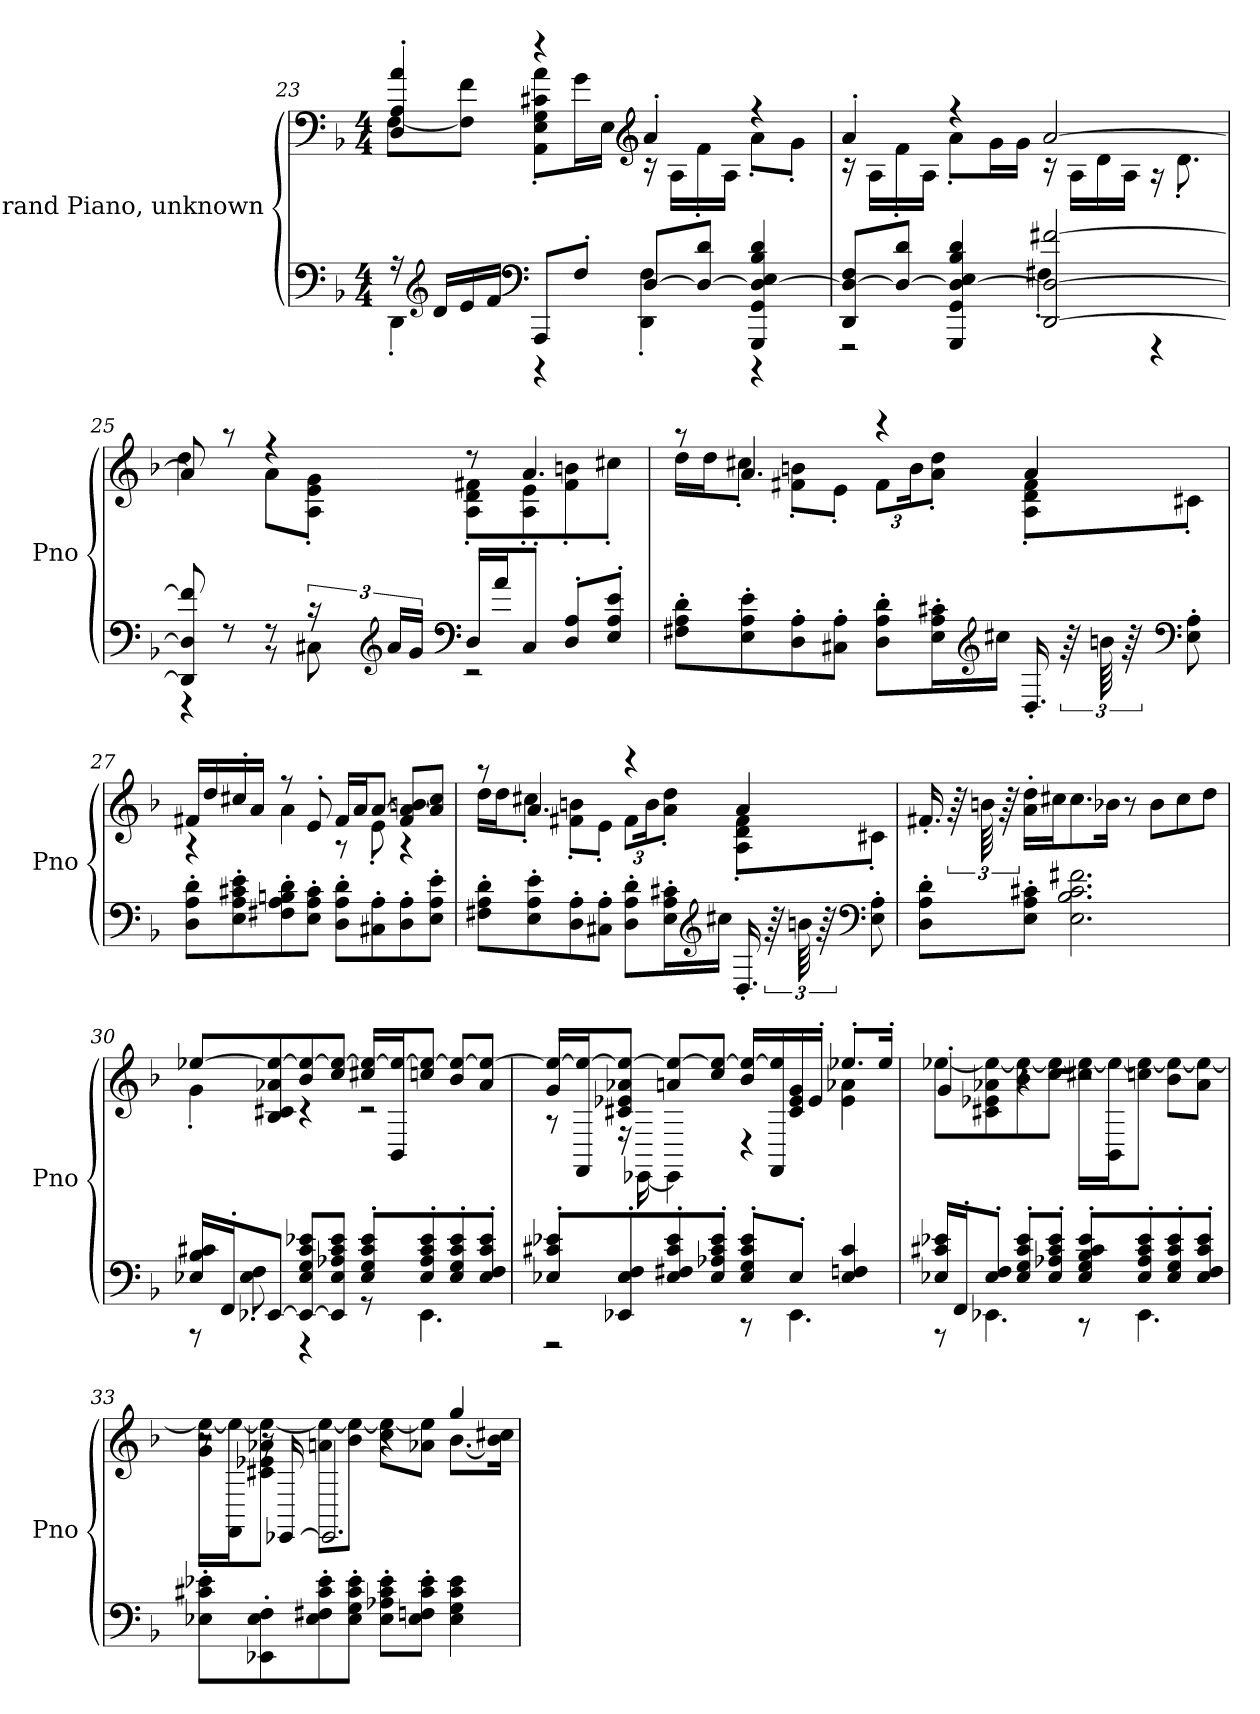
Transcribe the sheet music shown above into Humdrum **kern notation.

**kern	**kern
*part1	*part1
*staff2	*staff1
*I"Grand Piano, unknown	*
*I'Pno	*
!!LO:LB:g=z
*clefF4	*clefF4
*k[b-]	*k[b-]
*M4/4	*M4/4
=23	=23
*^	*^
16r	4DD'\	4D/' 4A/' 4a/'	[8F\L
*clefG2	*	*	*
16d/LL	.	.	.
16e/	.	.	8F\] 8f\J
16f/JJ	.	.	.
*clefF4	*	*	*
8AAA/L	4r	4r	8AA\' 8E\' 8G\' 8c#X\' 8a\'L
8F'/J	.	.	16g\L
.	.	.	16E\JJ
*	*	*clefG2	*
[8D/L	4DD\' 4F\'	4a'/	16r
.	.	.	16A\LL
8D/_ 8d/J	.	.	16f'\
.	.	.	16A\JJ
4GGG/ 4GG/ 4D/_ 4E/ 4B-/ 4d/	4r	4r	8a'\L
.	.	.	8g'\J
=24	=24	=24	=24
8DD/ 8D/_ 8F/L	2r	4a'/	16r
.	.	.	16A\LL
8D/_ 8d/J	.	.	16f'\
.	.	.	16A\JJ
4GGG/ 4GG/ 4D/_ 4E/ 4B-/ 4d/	.	4r	8a'\L
.	.	.	16g\L
.	.	.	16g\JJ
[2DD/ 2D/_ [2f#X/	4F#X'\	[2a/	16r
.	.	.	16A\LL
.	.	.	16d\
.	.	.	16A\JJ
.	4r	.	16r
.	.	.	8.d'\
!!LO:PB:g=z	!!
=25	=25	=25	=25
8DD/] 8D/] 8f#/]	4r	8a/]	4dd\
8r	.	8r	.
8r	8r	4r	8a\L
24r	8C#X\	.	8A\' 8e\' 8g\'J
*clefG2	*	*	*
24a/LL	.	.	.
24g/JJ	.	.	.
*clefF4	*	*	*
16D/LL	2r	8r	8A\' 8d\' 8f#X\'L
16a/J	.	.	.
8C#'/J	.	4.a/	8A\' 8e\'
8D/' 8A/'L	.	.	8f#\' 8bn\'
8E/' 8A/' 8e/'J	.	.	8cc#X'\J
*v	*v	*	*
=26	=26	=26
8F#X\' 8A\' 8d\'L	8r	16dd\LL
.	.	16dd\J
8E\' 8A\' 8e\'	4.a/	8cc#X'\J
8D\' 8A\'	.	8f#X\' 8bn\'L
8C#X\' 8A\'J	.	8e'\J
*	*	*Xbrackettup
8D\' 8A\' 8d\'L	4r	12f#\L
.	.	24b\K
16E\' 16A\' 16c#X\'L	.	8a\' 8dd\'J
*clefG2	*	*
16cc#X\JJ	.	.
16.D'/	4a/	8A\' 8d\' 8f#\'L
96r	.	.
96bn\	.	.
96r	.	.
*clefF4	*	*
8E\' 8A\'	.	8c#X'\J
!!LO:LB:g=z	!!
=27	=27	=27
8D\' 8A\' 8d\'L	16f#X/LL	4r
.	16dd/	.
8E\' 8A\' 8c#X\' 8e\'	16cc#X'/	.
.	16a/JJ	.
8F#X\' 8A\' 8Bn\' 8d\'	8r	4a\
8E\' 8A\' 8c#\'J	8e'/	.
8D\' 8A\' 8d\'L	16f#/LL	8r
.	16a/J	.
8C#X\' 8A\'	[8a/J	8e'\
8D\' 8A\'	8f#/ 8a/_ 8bn/L	4r
8E\' 8A\' 8e\'J	8a/] 8cc#/J	.
=28	=28	=28
8F#X\' 8A\' 8d\'L	8r	16dd\LL
.	.	16dd\J
8E\' 8A\' 8e\'	4.a/	8cc#X'\J
8D\' 8A\'	.	8f#X\' 8bn\'L
8C#X\' 8A\'J	.	8e'\J
8D\' 8A\' 8d\'L	4r	12f#\L
.	.	24b\K
16E\' 16A\' 16c#X\'L	.	8a\' 8dd\'J
*clefG2	*	*
16cc#X\JJ	.	.
16.D'/	4a/	8A\' 8d\' 8f#\'L
96r	.	.
96bn\	.	.
96r	.	.
*clefF4	*	*
8E\' 8A\'	.	8c#X'\J
*	*v	*v
!!LO:LB:g=z
=29	=29
8D\' 8A\' 8d\'L	16.f#X'/
*	*brackettup
.	96r
.	96bn\
.	96r
8E\' 8A\' 8c#X\'J	16a\' 16dd\'LL
.	16cc#X\J
2.E\ 2.B-\ 2.c#\ 2.f#X\	8.cc#\
.	16b-X\Jk
.	8r
.	8b-\L
.	8cc#\
.	8dd\J
=30	=30
*^	*^
16E-X/ 16B-/ 16c#X/LL	8r	[8ee-X/L	4g'\
16FF'/J	.	.	.
[8EE-X/J	8E-\' 8F\'	8B-/ 8c#X/ 8a-X/ 8ee-/_	.
8EE-/_ 8E-/ 8G/ 8c#/ 8e-X/L	4r	8b-/ 8ee-/_	4r
8EE-/] 8E-/ 8A-X/ 8c#/ 8e-/J	.	8cc/ 8ee-/_J	.
8E-/' 8G/' 8c#/' 8e-/'L	8r	16cc#X/ 16ee-/_LL	2r
.	.	16BB-/ 16ee-/_J	.
8E-/' 8A-/' 8c#/' 8e-/'	4.EE-\	8ccn/ 8ee-/_J	.
8E-/' 8G/' 8c#/' 8e-/'	.	8b-/ 8ee-/_L	.
8E-/' 8F/' 8c#/' 8e-/'J	.	8a-/ 8ee-/_J	.
!!LO:LB:g=z	!!
=31	=31	=31	=31
8E-X/' 8c#X/' 8e-X/'L	2r	16g/ 16ee-/_LL	8r
.	.	16FF/ 16ee-/_J	.
8EE-X/' 8E-/' 8F/'	.	8c#X/ 8e-X/ 8a-X/ 8ee-/_J	16r
.	.	.	[16EE-X\
8E-/' 8F#X/' 8c#/' 8e-/'	.	8an/ 8ee-/_L	4EE-\]
8E-/' 8A-X/' 8c#/' 8e-/'J	.	8cc/ 8ee-/_J	.
8E-/' 8G/' 8c#/' 8e-/'L	8r	16b-/ 16ee-/_LL	4r
.	.	16FF/ 16ee-/]	.
8E-'/J	4.EE-\	16c#/ 16e-/ 16g/	.
.	.	16e-'/JJ	.
4E-/ 4Fn/ 4c#/	.	8.ee-X'/L	4e-\ 4a-X\
.	.	16ee-'/Jk	.
=32	=32	=32	=32
*	*	*	*^
16E-X/ 16c#X/ 16e-X/LL	8r	1r	[8ee-X\L	4g'/
16FF'/J	.	.	.	.
8E-/' 8F/'J	4.EE-X\	.	8c#X\ 8e-X\ 8a-X\ 8ee-\_	.
8E-/' 8G/' 8c#/' 8e-/'L	.	.	8b-\ 8ee-\_	4r
8E-/' 8A-X/' 8c#/' 8e-/'J	.	.	8cc\ 8ee-\_J	.
8E-/' 8G/' 8B-/' 8c#/' 8e-/'L	8r	.	16cc#X\ 16ee-\_LL	2r
.	.	.	16BB-\ 16ee-\_J	.
8E-/' 8A-/' 8c#/' 8e-/'	4.EE-\	.	8ccn\ 8ee-\_J	.
8E-/' 8G/' 8c#/' 8e-/'	.	.	8b-\ 8ee-\_L	.
8E-/' 8F/' 8c#/' 8e-/'J	.	.	8a-\ 8ee-\_J	.
*v	*v	*	*	*
!!LO:LB:g=z	!!	!!
=33	=33	=33	=33
8E-X\' 8c#X\' 8e-X\'L	2r	16g\ 16ee-\_LL	8r
.	.	16FF\ 16ee-\_J	.
8EE-X\' 8E-\' 8F\'	.	8c#X\ 8e-X\ 8a-X\ 8ee-\_J	16r
.	.	.	[16EE-X/
8E-\' 8F#X\' 8c#\' 8e-\'	.	8an\ 8ee-\_L	2.EE-/]
8E-\' 8G\' 8c#\' 8e-\'J	.	8b-\ 8ee-\_J	.
8E-\' 8A-X\' 8c#\' 8e-\'L	4r	8cc\ 8ee-\_L	.
8E-\' 8Fn\' 8c#\' 8e-\'J	.	8a-X\ 8ee-\]J	.
4E-\ 4G\ 4c#\ 4e-\	4gg/	[8.b-\L	.
.	.	16b-\] 16cc#X\Jk	.
*	*v	*v	*v
=	=
*-	*-
